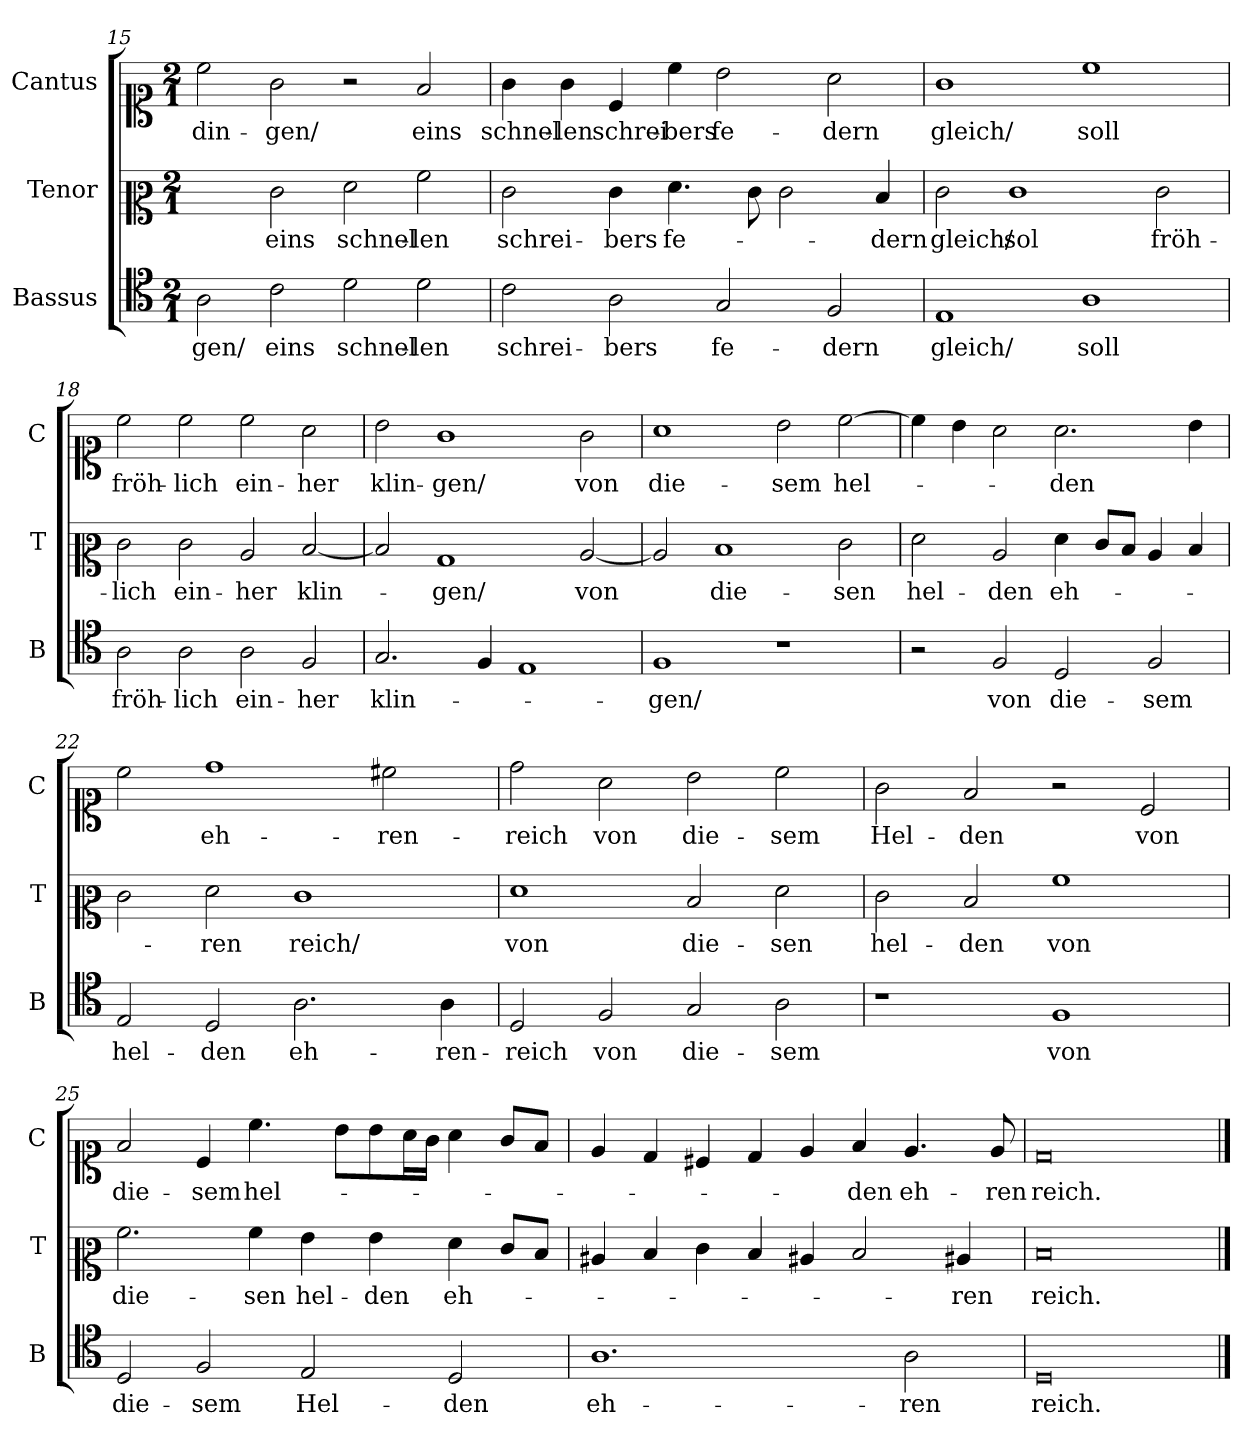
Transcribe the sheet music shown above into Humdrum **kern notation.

**kern	**text	**kern	**text	**kern	**text
*part3	*part3	*part2	*part2	*part1	*part1
*staff3	*staff3	*staff2	*staff2	*staff1	*staff1
*I"Bassus	*	*I"Tenor	*	*I"Cantus	*
*I'B	*	*I'T	*	*I'C	*
*clefC4	*	*clefC2	*	*clefC1	*
*k[]	*	*k[]	*	*k[]	*
*D:dor	*	*D:dor	*	*D:dor	*
*M2/1	*	*M2/1	*	*M2/1	*
=15	=15	=15	=15	=15	=15
2A	-gen/	2ryy	.	2cc	din-
2c	eins	2e	eins	2g	-gen/
2d	schnel-	2f	schnel-	2r	.
2d	-len	2a	-len	2f	eins
=16	=16	=16	=16	=16	=16
2c	schrei-	2e	schrei-	4g	schnel-
.	.	.	.	4g	-len
2A	-bers	4e	-bers	4c	schrei-
.	.	4.f	fe-	4cc	-bers
2G	fe-	.	.	2b	fe-
.	.	8e	.	.	.
.	.	2e	.	.	.
2F	-dern	.	.	2a	-dern
.	.	4d	-dern	.	.
=17	=17	=17	=17	=17	=17
1E	gleich/	2e	gleich/	1g	gleich/
.	.	1e	sol	.	.
1A	soll	.	.	1cc	soll
.	.	2e	fröh-	.	.
=18	=18	=18	=18	=18	=18
2A	fröh-	2e	-lich	2cc	fröh-
2A	-lich	2e	ein-	2cc	-lich
2A	ein-	2c	-her	2cc	ein-
2F	-her	[2d	klin-	2a	-her
=19	=19	=19	=19	=19	=19
2.G	klin-	2d]	.	2b	klin-
.	.	1B	-gen/	1g	-gen/
4F	.	.	.	.	.
1E	.	.	.	.	.
.	.	[2c	von	2g	von
=20	=20	=20	=20	=20	=20
1F	-gen/	2c]	.	1a	die-
.	.	1d	die-	.	.
1r	.	.	.	2b	-sem
.	.	2e	-sen	[2cc	hel-
=21	=21	=21	=21	=21	=21
2r	.	2f	hel-	4cc]	.
.	.	.	.	4b	.
2F	von	2c	-den	2a	.
2D	die-	4f	eh-	2.a	-den
.	.	8e/L	.	.	.
.	.	8d/J	.	.	.
2F	-sem	4c	.	.	.
.	.	4d	.	4b	.
=22	=22	=22	=22	=22	=22
2E	hel-	2e	.	2cc	.
2D	-den	2f	-ren	1dd	eh-
2.A	eh-	1e	reich/	.	.
.	.	.	.	2cc#X	-ren-
4A	-ren-	.	.	.	.
=23	=23	=23	=23	=23	=23
2D	-reich	1f	von	2dd	-reich
2F	von	.	.	2a	von
2G	die-	2d	die-	2b	die-
2A	-sem	2f	-sen	2cc	-sem
=24	=24	=24	=24	=24	=24
1r	.	2e	hel-	2g	Hel-
.	.	2d	-den	2f	-den
1F	von	1a	von	2r	.
!	!	!	!	!	!LO:LY:i
.	.	.	.	2c	von
=25	=25	=25	=25	=25	=25
!	!	!	!	!	!LO:LY:i
2D	die-	2.a	die-	2f	die-
!	!	!	!	!	!LO:LY:i
2F	-sem	.	.	4c	-sem
!	!	!	!	!	!LO:LY:i
.	.	4a	-sen	4.cc	hel-
2E	Hel-	4g	hel-	.	.
.	.	.	.	8b\L	.
.	.	4g	-den	8b\	.
.	.	.	.	16a\L	.
.	.	.	.	16g\JJ	.
2D	-den	4f	eh-	4a	.
.	.	8e/L	.	8g/L	.
.	.	8d/J	.	8f/J	.
=26	=26	=26	=26	=26	=26
1.A	eh-	4c#X	.	4e	.
.	.	4d	.	4d	.
.	.	4e	.	4c#X	.
.	.	4d	.	4d	.
.	.	4c#X	.	4e	.
!	!	!	!	!	!LO:LY:i
.	.	2d	.	4f	-den
2A	-ren	.	.	4.e	eh-
.	.	4c#X	-ren	.	.
.	.	.	.	8e	-ren
=27	=27	=27	=27	=27	=27
0D	reich.	0d	reich.	0d	reich.
==	==	==	==	==	==
*-	*-	*-	*-	*-	*-
